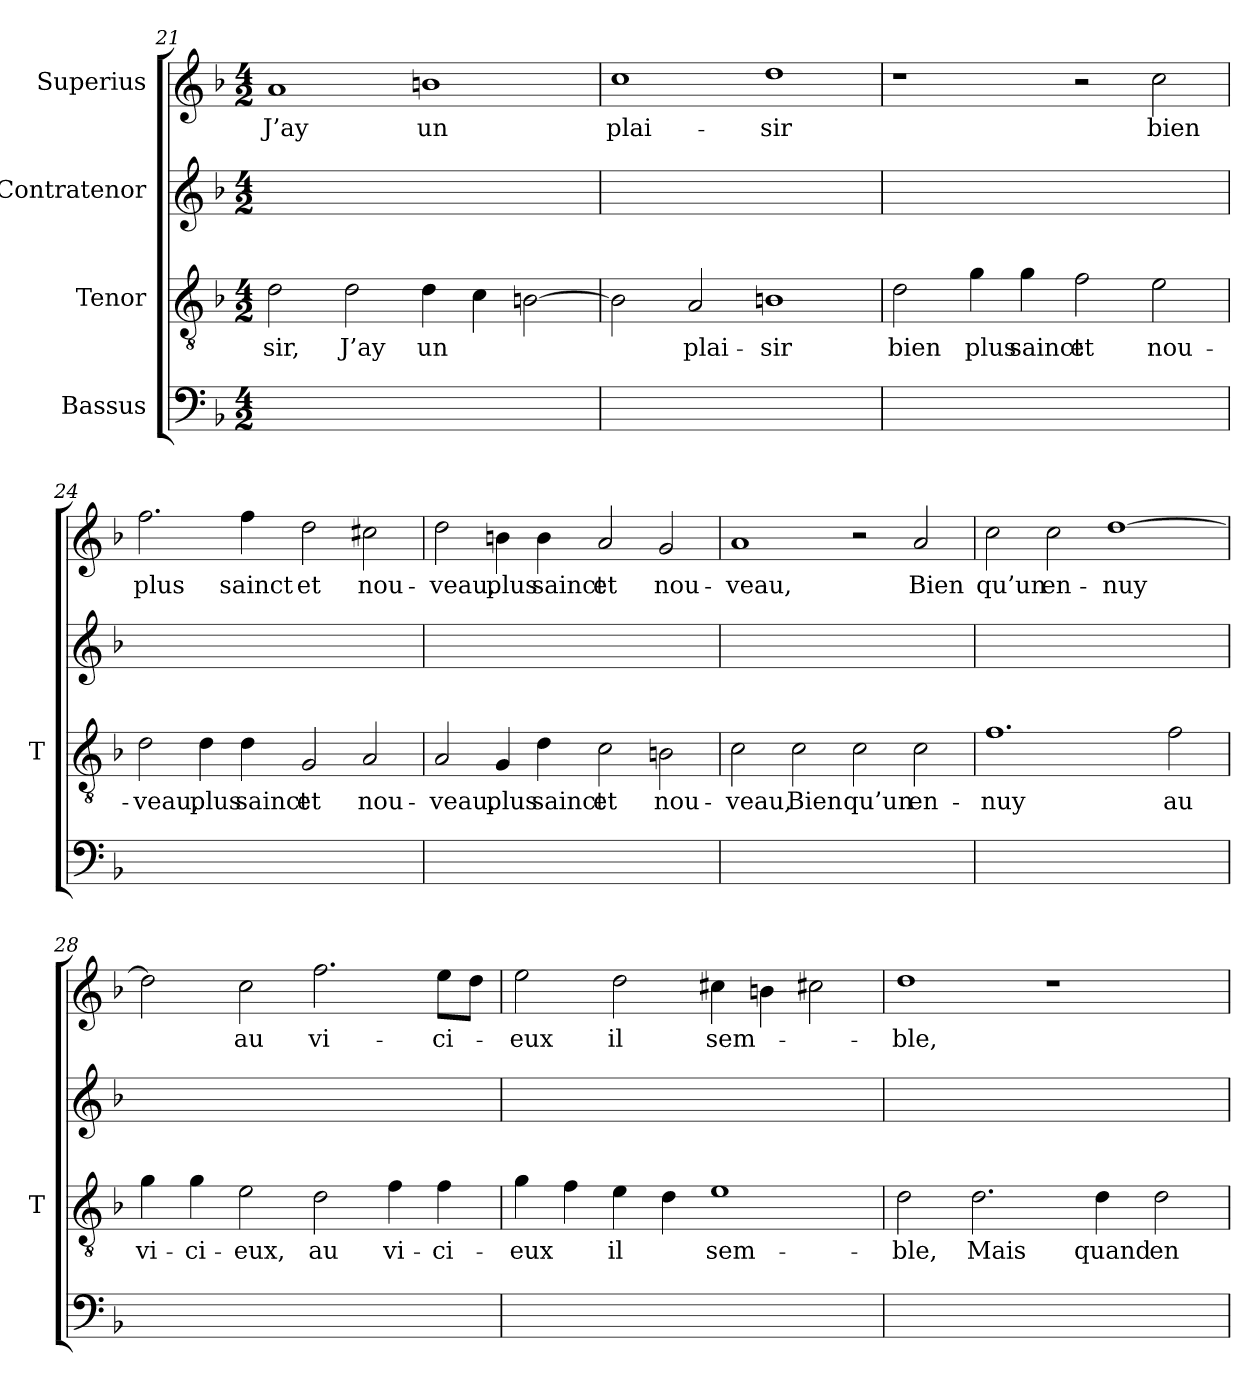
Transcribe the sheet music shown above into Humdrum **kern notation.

**kern	**kern	**text	**kern	**kern	**text
*part4	*part3	*part3	*part2	*part1	*part1
*staff4	*staff3	*staff3	*staff2	*staff1	*staff1
*I"Bassus	*I"Tenor	*	*I"Contratenor	*I"Superius	*
*	*I'T	*	*	*	*
*clefF4	*clefGv2	*	*clefG2	*clefG2	*
*k[b-]	*k[b-]	*	*k[b-]	*k[b-]	*
*M4/2	*M4/2	*	*M4/2	*M4/2	*
=21	=21	=21	=21	=21	=21
0ryy	2d	-sir,	0ryy	1a	-J’ay
.	2d	-J’ay	.	.	.
.	4d	-un	.	1b	-un
.	4c	.	.	.	.
.	[2B	.	.	.	.
=22	=22	=22	=22	=22	=22
0ryy	2B]	.	0ryy	1cc	plai-
.	2A	plai-	.	.	.
.	1B	-sir	.	1dd	-sir
=23	=23	=23	=23	=23	=23
0ryy	2d	-bien	0ryy	1r	.
.	4g	-plus	.	.	.
.	4g	-sainct	.	.	.
.	2f	-et	.	2r	.
.	2e	nou-	.	2cc	-bien
=24	=24	=24	=24	=24	=24
0ryy	2d	-veau,	0ryy	2.ff	-plus
.	4d	-plus	.	.	.
.	4d	-sainct	.	4ff	-sainct
.	2G	-et	.	2dd	-et
.	2A	nou-	.	2cc#X	nou-
=25	=25	=25	=25	=25	=25
0ryy	2A	-veau,	0ryy	2dd	-veau,
.	4G	-plus	.	4b	-plus
.	4d	-sainct	.	4b	-sainct
.	2c	-et	.	2a	-et
.	2Bn	nou-	.	2g	nou-
=26	=26	=26	=26	=26	=26
0ryy	2c	-veau,	0ryy	1a	-veau,
.	2c	-Bien	.	.	.
.	2c	-qu’un	.	2r	.
.	2c	en-	.	2a	-Bien
=27	=27	=27	=27	=27	=27
0ryy	1.f	-nuy	0ryy	2cc	-qu’un
.	.	.	.	2cc	en-
.	.	.	.	[1dd	-nuy
.	2f	-au	.	.	.
=28	=28	=28	=28	=28	=28
0ryy	4g	vi-	0ryy	2dd]	.
.	4g	ci-	.	.	.
.	2e	-eux,	.	2cc	-au
.	2d	-au	.	2.ff	vi-
.	4f	vi-	.	.	.
.	4f	ci-	.	8eeL	ci-
.	.	.	.	8ddJ	.
=29	=29	=29	=29	=29	=29
0ryy	4g	-eux	0ryy	2ee	-eux
.	4f	.	.	.	.
.	4e	-il	.	2dd	-il
.	4d	.	.	.	.
.	1e	sem-	.	4cc#X	sem-
.	.	.	.	4bn	.
.	.	.	.	2cc#X	.
=30	=30	=30	=30	=30	=30
0ryy	2d	-ble,	0ryy	1dd	-ble,
.	2.d	-Mais	.	.	.
.	.	.	.	1r	.
.	4d	-quand	.	.	.
.	2d	en-	.	.	.
=	=	=	=	=	=
*-	*-	*-	*-	*-	*-
